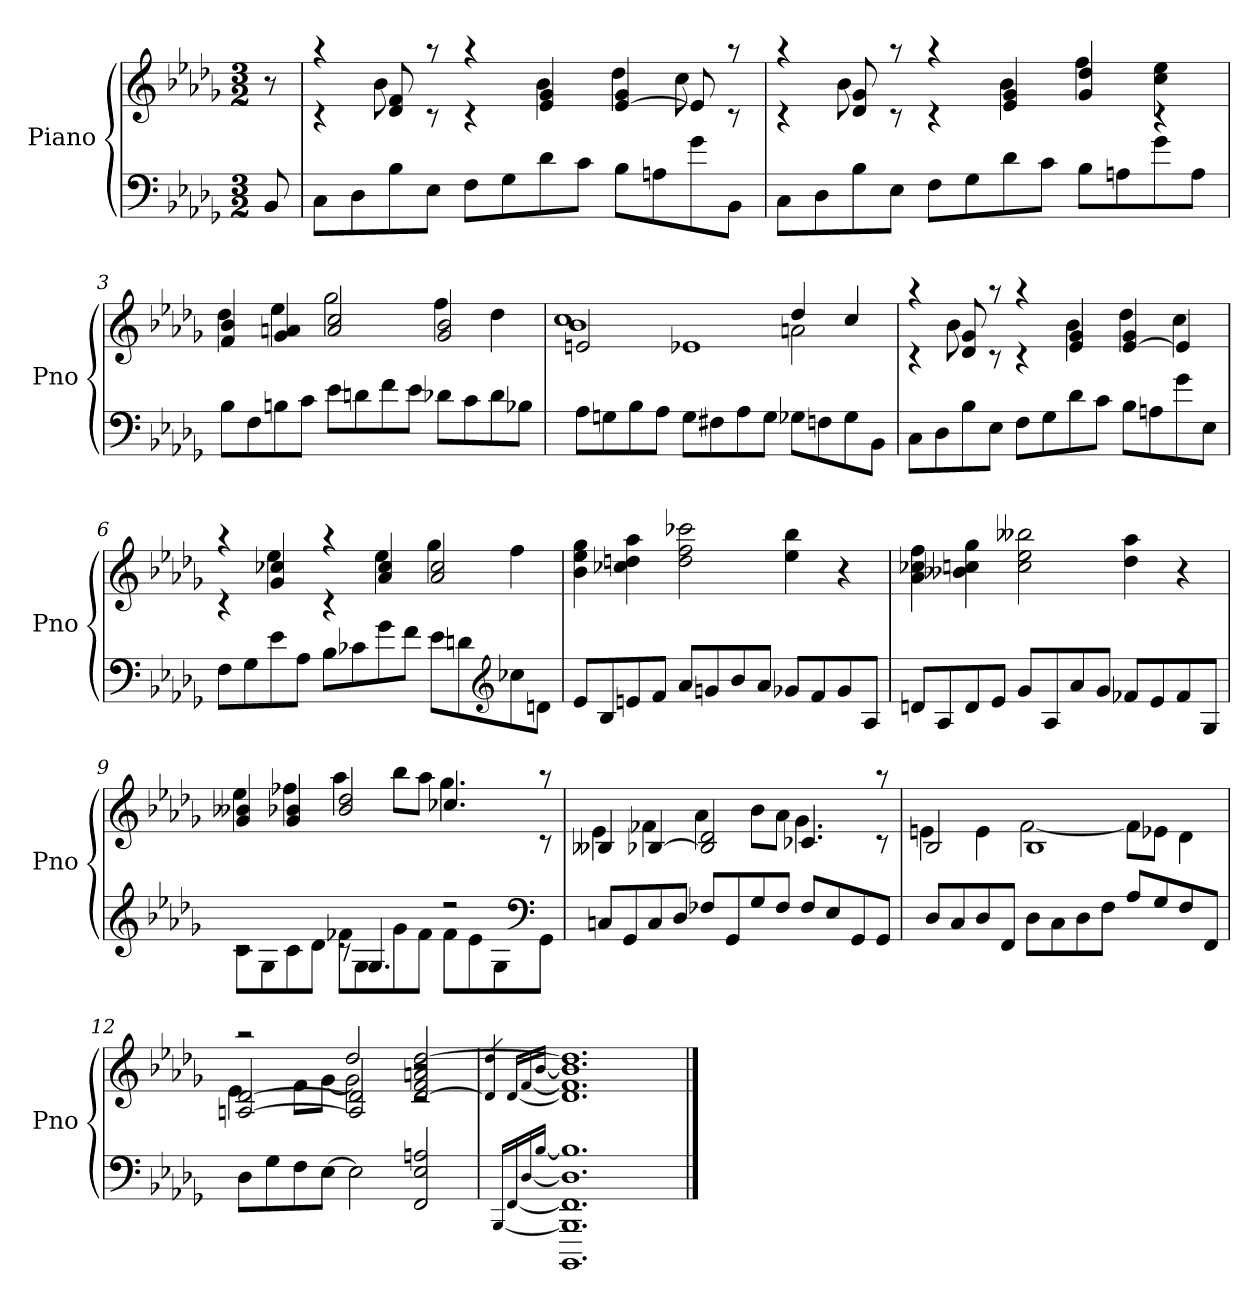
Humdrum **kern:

**kern	**kern
*part1	*part1
*staff2	*staff1
*I"Piano	*
*I'Pno	*
*clefF4	*clefG2
*k[b-e-a-d-g-]	*k[b-e-a-d-g-]
*b-:	*b-:
*M3/2	*M3/2
=	=
8BB-	8r
=1	=1
*	*^
8CL	4rc	4raa
8D-	.	.
8B-	8d- 8f	8b-
8E-J	8rc	8raa
8FL	4rc	4raa
8G-	.	.
8d-	4e- 4g-	4b-
8cJ	.	.
8B-L	[4e- 4g-	4dd-
8An	.	.
8g-	8e-]	8cc
8BB-J	8rc	8raa
=2	=2	=2
8CL	4rc	4raa
8D-	.	.
8B-	8d- 8g-	8b-
8E-J	8rc	8raa
8FL	4rc	4raa
8G-	.	.
8d-	4e- 4g-	4b-
8cJ	.	.
8B-L	4g- 4dd-	4ff
8An	.	.
8g-	4rc	4cc 4ee-
8AJ	.	.
=3	=3	=3
8B-L	4f 4b-	4dd-
8F	.	.
8Bn	4g- 4an	4ee-
8cJ	.	.
8e-L	2a 2cc	2gg-
8dn	.	.
8f	.	.
8e-J	.	.
8d-XL	2g- 2b-	4ff
8c	.	.
8d-	.	4dd-
8B-XJ	.	.
=4	=4	=4
*	*	*^
8A-L	2en/	1b-	1cc
8Gn	.	.	.
8B-	.	.	.
8A-J	.	.	.
8GL	1e-X	.	.
8F#X	.	.	.
8A-	.	.	.
8GJ	.	.	.
8G-XL	.	2an	4dd-
8Fn	.	.	.
8G-	.	.	4cc
8BB-J	.	.	.
*	*	*v	*v
=5	=5	=5
8CL	4rc	4raa
8D-	.	.
8B-	8d- 8g-	8b-
8E-J	8rc	8raa
8FL	4rc	4raa
8G-	.	.
8d-	4e- 4g-	4b-
8cJ	.	.
8B-L	[4e- 4g-	4dd-
8An	.	.
8g-	4e-]	4cc
8E-J	.	.
=6	=6	=6
8FL	4rc	4raa
8G-	.	.
8e-	4g- 4cc-X	4ee-
8A-J	.	.
8B-L	4rc	4raa
8c-X	.	.
8g-	4a- 4cc-	4ee-
8fJ	.	.
8e-L	2a- 2cc-	4gg-
8dn	.	.
*clefG2	*	*
8cc-X	.	4ff
8dnJ	.	.
*	*v	*v
=7	=7
8e-L	4b- 4ee- 4gg-
8B-	.
8en	4cc-X 4ddn 4aa-
8fJ	.
8a-L	2dd 2ff 2ccc-X
8gn	.
8b-	.
8a-J	.
8g-XL	4ee- 4bb-
8f	.
8g-	4r
8A-J	.
=8	=8
8dnL	4a- 4cc-X 4ff
8A-	.
8d	4b--X 4ccn 4gg-
8e-J	.
8g-L	2cc 2ee- 2bb--X
8A-	.
8a-	.
8g-J	.
8f-XL	4dd- 4aa-
8e-	.
8f-	4r
8G-J	.
=9	=9
*^	*^
2rc	8cL	4g- 4b--X	4ee-
.	8G-	.	.
.	8c	4g- 4b-X	4ff-X
.	8d-J	.	.
8rc	8f-XL	2b- 2dd-	4aa-
4.G-	8G-	.	.
.	8g-	.	8bb-L
.	8f-J	.	8aa-J
2rc	8f-L	4.cc-X	4.gg-
.	8e-	.	.
.	8G-	.	.
*clefF4	*	*	*
.	8GG-J	8rc	8raa
*v	*v	*	*
=10	=10	=10
8CnL	4B--X	4e-
8GG-	.	.
8C	[4B-X	4f-X
8D-J	.	.
8F-XL	2B-] 2d-	4a-
8GG-	.	.
8G-	.	8b-L
8F-J	.	8a-J
8F-L	4.c-X	4.g-
8E-	.	.
8GG-	.	.
8GG-J	8rc	8raa
=11	=11	=11
8D-L	2B-	4en
8C	.	.
8D-	.	4e
8FFJ	.	.
8D-L	1B-	[2f
8C	.	.
8D-	.	.
8FJ	.	.
8A-L	.	8fL]
8G-	.	8e-XJ
8F	.	4d-
8FFJ	.	.
=12	=12	=12
*	*	*^
8D-L	[2An/ [2d-/	4e-	2raa
8G-	.	.	.
8F	.	8fL	.
[8E-J	.	[8g-J	.
2E-]	2A]/ 2d-]/	2g-]	2dd-
2FF 2E- 2An	2r	2rc	[2d- 2f 2an [2dd-
*	*v	*v	*v
=13	=13
[16qqBBB-/LL	4qd-]/ 4qdd-_/
[16qqFF/	[16qqd-/LL
[16qqD-/	[16qqf/
[16qqB-/JJ	[16qqb-/JJ
1.BBBB-] 1.BBB-] 1.FF] 1.D-] 1.B-]	1.d-] 1.f] 1.b-] 1.dd-]
==	==
*-	*-
